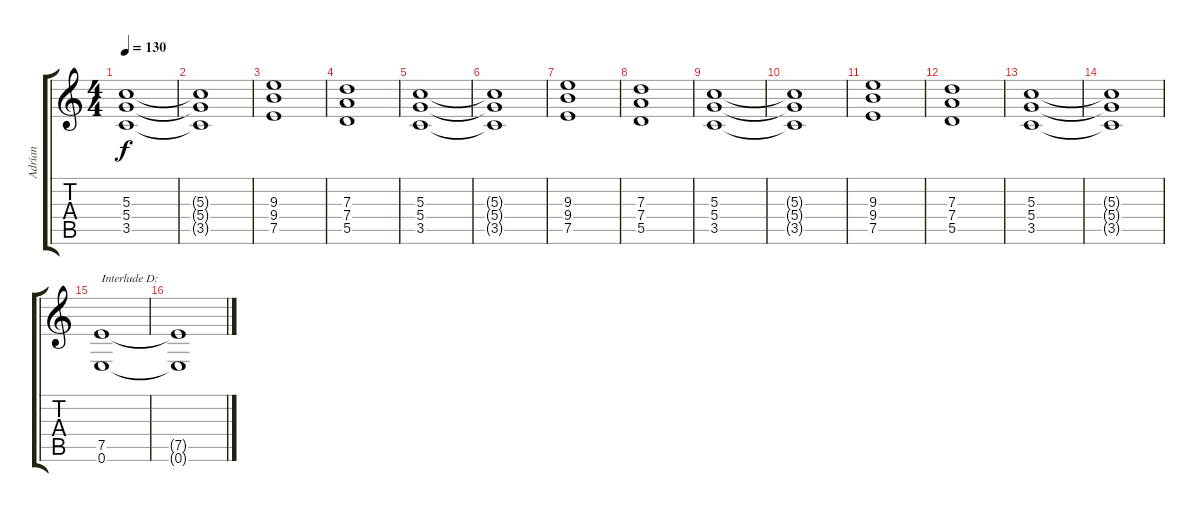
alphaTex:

\track ("Adrian" "Adrian") {instrument distortionguitar}
\staff {score tabs}
\tuning (E4 B3 G3 D3 A2 E2) {hide}
\ts (4 4)
\tempo 130
\clef g2
\ks c
(5.3 5.4 3.5).1{dy f} |
(5.3{t} 5.4{t} 3.5{t}).1 |
(9.3 9.4 7.5).1 |
(7.3 7.4 5.5).1 |
(5.3 5.4 3.5).1 |
(5.3{t} 5.4{t} 3.5{t}).1 |
(9.3 9.4 7.5).1 |
(7.3 7.4 5.5).1 |
(5.3 5.4 3.5).1 |
(5.3{t} 5.4{t} 3.5{t}).1 |
(9.3 9.4 7.5).1 |
(7.3 7.4 5.5).1 |
(5.3 5.4 3.5).1 |
(5.3{t} 5.4{t} 3.5{t}).1 |
(7.5 0.6).1{txt "Interlude D:"} |
(7.5{t} 0.6{t}).1
